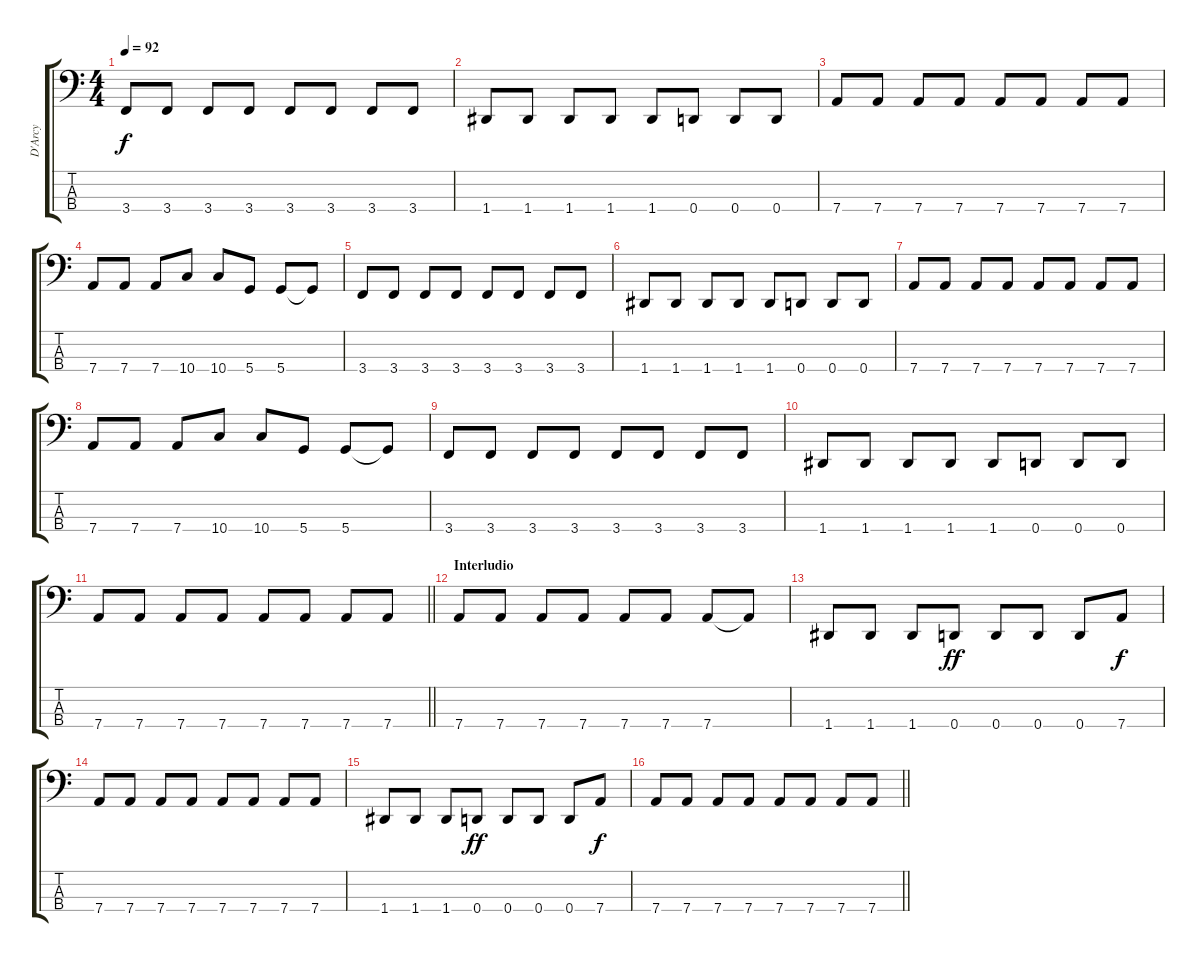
\track ("D'Arcy" "D'Arcy") {instrument electricbasspick}
\staff {score tabs}
\tuning (G2 D2 A1 D1) {hide}
\ts (4 4)
\tempo 92
\clef f4
\ks c
3.4.8{dy f} 3.4.8 3.4.8 3.4.8 3.4.8 3.4.8 3.4.8 3.4.8 |
1.4.8 1.4.8 1.4.8 1.4.8 1.4.8 0.4.8 0.4.8 0.4.8 |
7.4.8 7.4.8 7.4.8 7.4.8 7.4.8 7.4.8 7.4.8 7.4.8 |
7.4.8 7.4.8 7.4.8 10.4.8 10.4.8 5.4.8 5.4.8 5.4{t}.8 |
3.4.8 3.4.8 3.4.8 3.4.8 3.4.8 3.4.8 3.4.8 3.4.8 |
1.4.8 1.4.8 1.4.8 1.4.8 1.4.8 0.4.8 0.4.8 0.4.8 |
7.4.8 7.4.8 7.4.8 7.4.8 7.4.8 7.4.8 7.4.8 7.4.8 |
7.4.8 7.4.8 7.4.8 10.4.8 10.4.8 5.4.8 5.4.8 5.4{t}.8 |
3.4.8 3.4.8 3.4.8 3.4.8 3.4.8 3.4.8 3.4.8 3.4.8 |
1.4.8 1.4.8 1.4.8 1.4.8 1.4.8 0.4.8 0.4.8 0.4.8 |
\barLineRight lightlight
7.4.8 7.4.8 7.4.8 7.4.8 7.4.8 7.4.8 7.4.8 7.4.8 |
\section ("" "Interludio")
7.4.8 7.4.8 7.4.8 7.4.8 7.4.8 7.4.8 7.4.8 7.4{t}.8 |
1.4.8 1.4.8 1.4.8 0.4.8{dy ff} 0.4.8 0.4.8 0.4.8 7.4.8{dy f} |
7.4.8 7.4.8 7.4.8 7.4.8 7.4.8 7.4.8 7.4.8 7.4.8 |
1.4.8 1.4.8 1.4.8 0.4.8{dy ff} 0.4.8 0.4.8 0.4.8 7.4.8{dy f} |
\barLineRight lightlight
7.4.8 7.4.8 7.4.8 7.4.8 7.4.8 7.4.8 7.4.8 7.4.8
